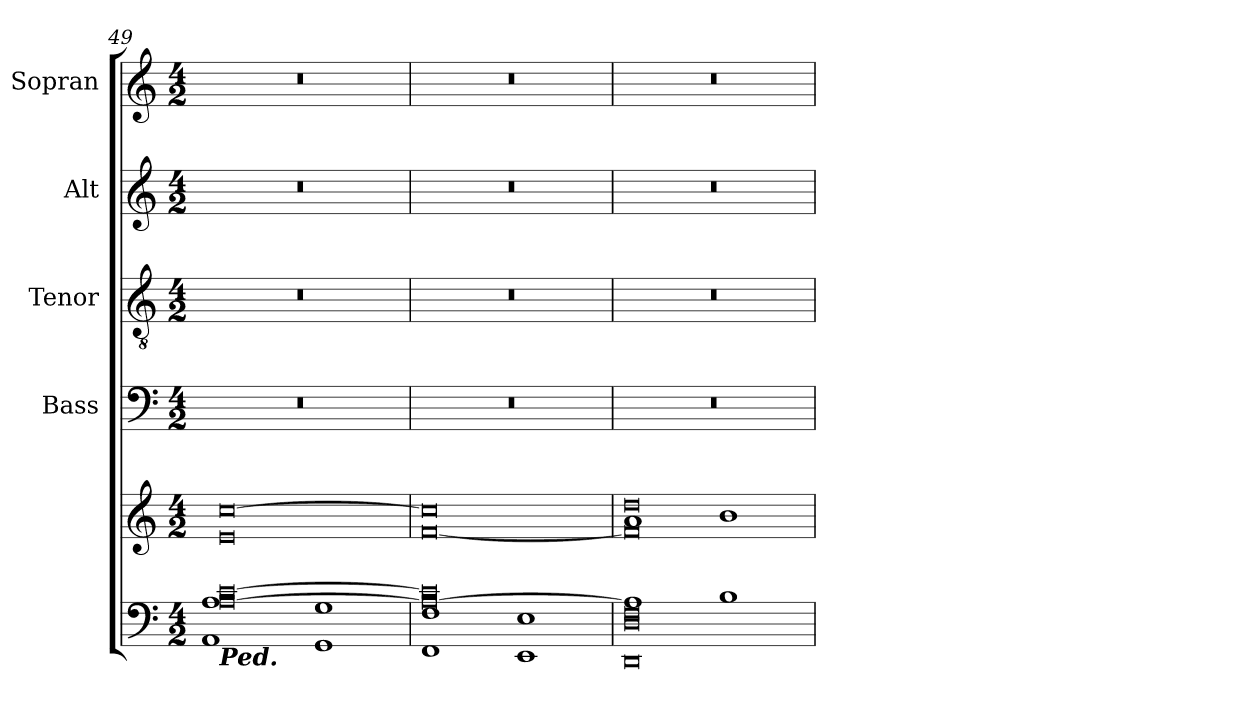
**kern	**kern	**kern	**kern	**kern	**kern
*part5	*part5	*part4	*part3	*part2	*part1
*staff6	*staff5	*staff4	*staff3	*staff2	*staff1
*	*	*I"Bass	*I"Tenor	*I"Alt	*I"Sopran
*	*	*I'B.	*I'T.	*I'A.	*I'S.
*clefF4	*clefG2	*clefF4	*clefGv2	*clefG2	*clefG2
*k[]	*k[]	*k[]	*k[]	*k[]	*k[]
*C:	*C:	*C:	*C:	*C:	*C:
*M4/2	*M4/2	*M4/2	*M4/2	*M4/2	*M4/2
=49	=49	=49	=49	=49	=49
*^	*	*	*	*	*
!LO:TX:b:Bi:t=Ped.	!	!	!	!	!	!
[>0A [>0c	1AA 1A	0e [>0cc	0r	0r	0r	0r
.	1GG 1G	.	.	.	.	.
=50	=50	=50	=50	=50	=50	=50
0A_ 0c]	1FF 1F	[0f 0cc]	0r	0r	0r	0r
.	1EE 1E	.	.	.	.	.
=51	=51	=51	=51	=51	=51	=51
*	*	*^	*	*	*	*
1A]	0DD 0D 0F	0f] 0dd	1a	0r	0r	0r	0r
1B	.	.	1b	.	.	.	.
*v	*v	*	*	*	*	*	*
*	*v	*v	*	*	*	*
=	=	=	=	=	=
*-	*-	*-	*-	*-	*-
